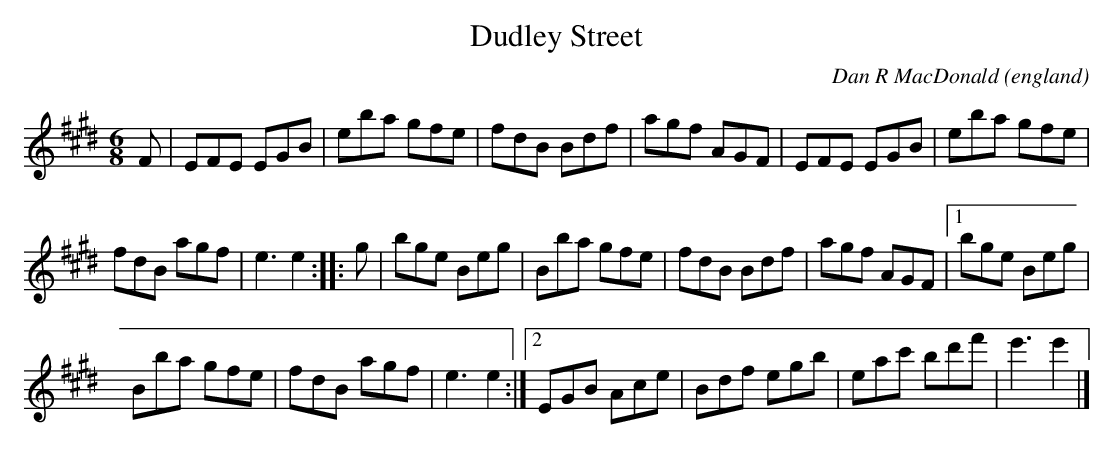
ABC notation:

X:1
T:Dudley Street
O:england
C:Dan R MacDonald
M:6/8
L:1/8
K:E
F|EFE EGB|eba gfe|fdB Bdf|agf AGF|EFE EGB|eba gfe|
fdB agf|e3 e2::g|bge Beg|Bba gfe|fdB Bdf|agf AGF|1bge Beg|
Bba gfe|fdB agf|e3 e2:|]2EGB Ace|Bdf egb|eac' bd'f'|e'3 e'2|]
